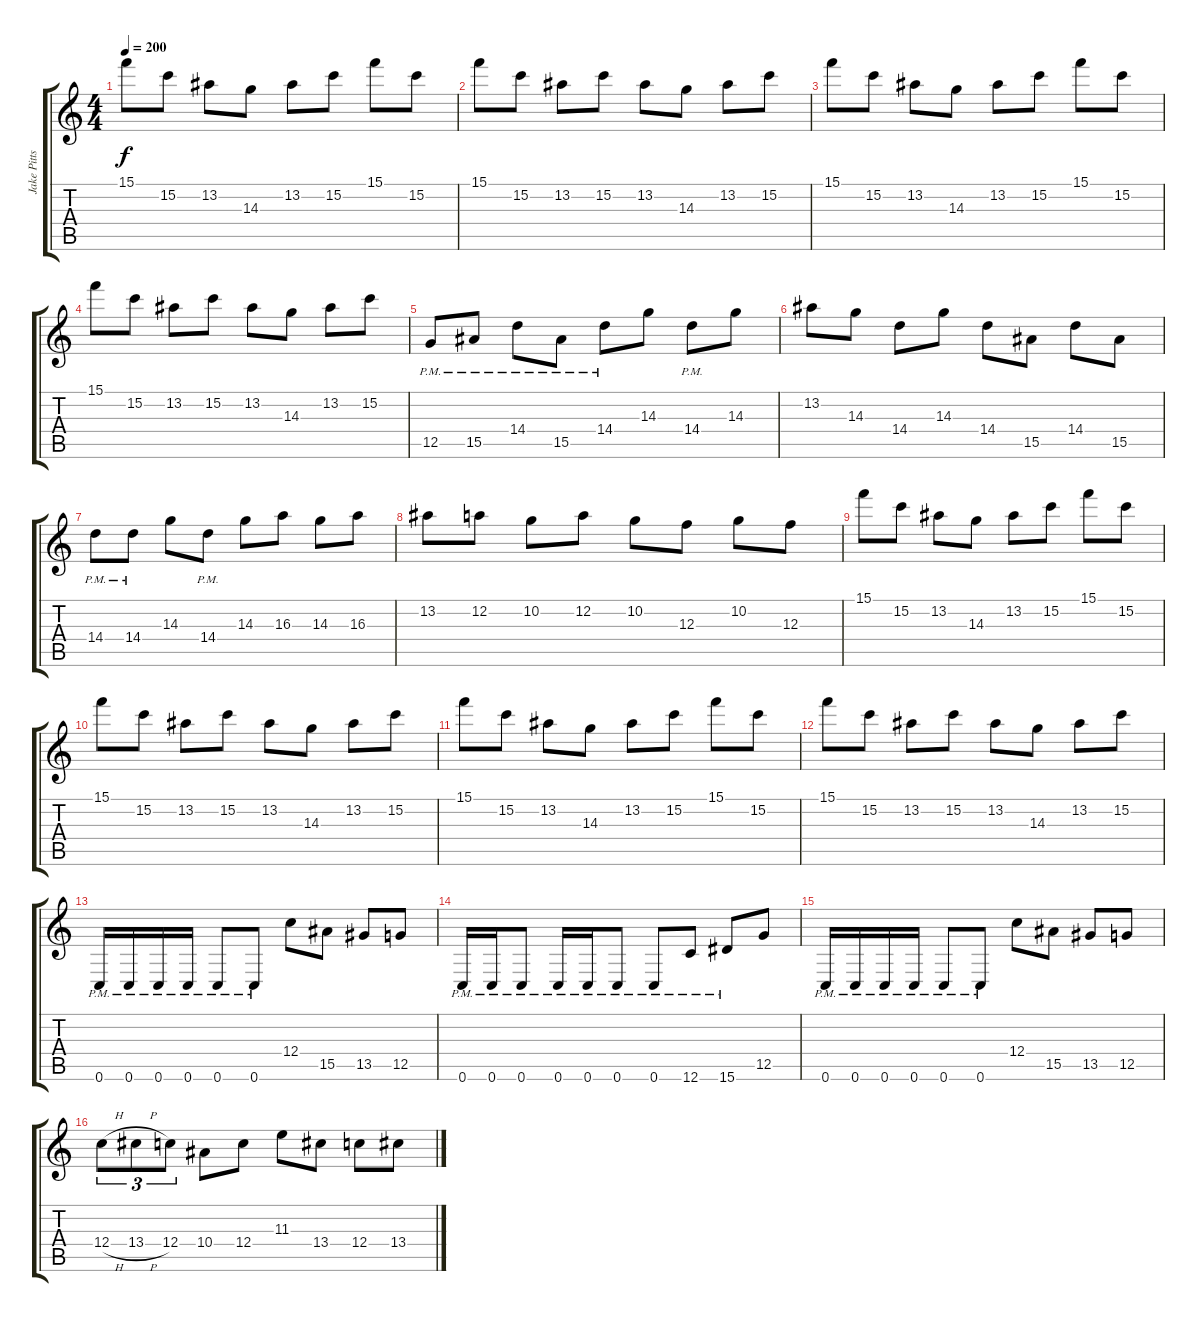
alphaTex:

\track ("Jake Pitts" "Jake Pitts") {instrument overdrivenguitar}
\staff {score tabs}
\tuning (D4 A3 F3 C3 G2 C2) {hide}
\ts (4 4)
\tempo 200
\clef g2
\ks c
15.1.8{dy f} 15.2.8 13.2.8 14.3.8 13.2.8 15.2.8 15.1.8 15.2.8 |
15.1.8 15.2.8 13.2.8 15.2.8 13.2.8 14.3.8 13.2.8 15.2.8 |
15.1.8 15.2.8 13.2.8 14.3.8 13.2.8 15.2.8 15.1.8 15.2.8 |
15.1.8 15.2.8 13.2.8 15.2.8 13.2.8 14.3.8 13.2.8 15.2.8 |
12.5{pm}.8 15.5{pm}.8 14.4{pm}.8 15.5{pm}.8 14.4{pm}.8 14.3.8 14.4{pm}.8 14.3.8 |
13.2.8 14.3.8 14.4.8 14.3.8 14.4.8 15.5.8 14.4.8 15.5.8 |
14.4{pm}.8 14.4{pm}.8 14.3.8 14.4{pm}.8 14.3.8 16.3.8 14.3.8 16.3.8 |
13.2.8 12.2.8 10.2.8 12.2.8 10.2.8 12.3.8 10.2.8 12.3.8 |
15.1.8 15.2.8 13.2.8 14.3.8 13.2.8 15.2.8 15.1.8 15.2.8 |
15.1.8 15.2.8 13.2.8 15.2.8 13.2.8 14.3.8 13.2.8 15.2.8 |
15.1.8 15.2.8 13.2.8 14.3.8 13.2.8 15.2.8 15.1.8 15.2.8 |
15.1.8 15.2.8 13.2.8 15.2.8 13.2.8 14.3.8 13.2.8 15.2.8 |
0.6{pm}.16{volume 14 balance 3} 0.6{pm}.16 0.6{pm}.16 0.6{pm}.16 0.6{pm}.8 0.6{pm}.8 12.4.8 15.5.8 13.5.8 12.5.8 |
0.6{pm}.16 0.6{pm}.16 0.6{pm}.8 0.6{pm}.16 0.6{pm}.16 0.6{pm}.8 0.6{pm}.8 12.6{pm}.8 15.6{pm}.8 12.5.8 |
0.6{pm}.16 0.6{pm}.16 0.6{pm}.16 0.6{pm}.16 0.6{pm}.8 0.6{pm}.8 12.4.8 15.5.8 13.5.8 12.5.8 |
12.4{h}.8{tu (3 2)} 13.4{h}.8{tu (3 2)} 12.4.8{tu (3 2)} 10.4.8 12.4.8 11.3.8 13.4.8 12.4.8 13.4.8
